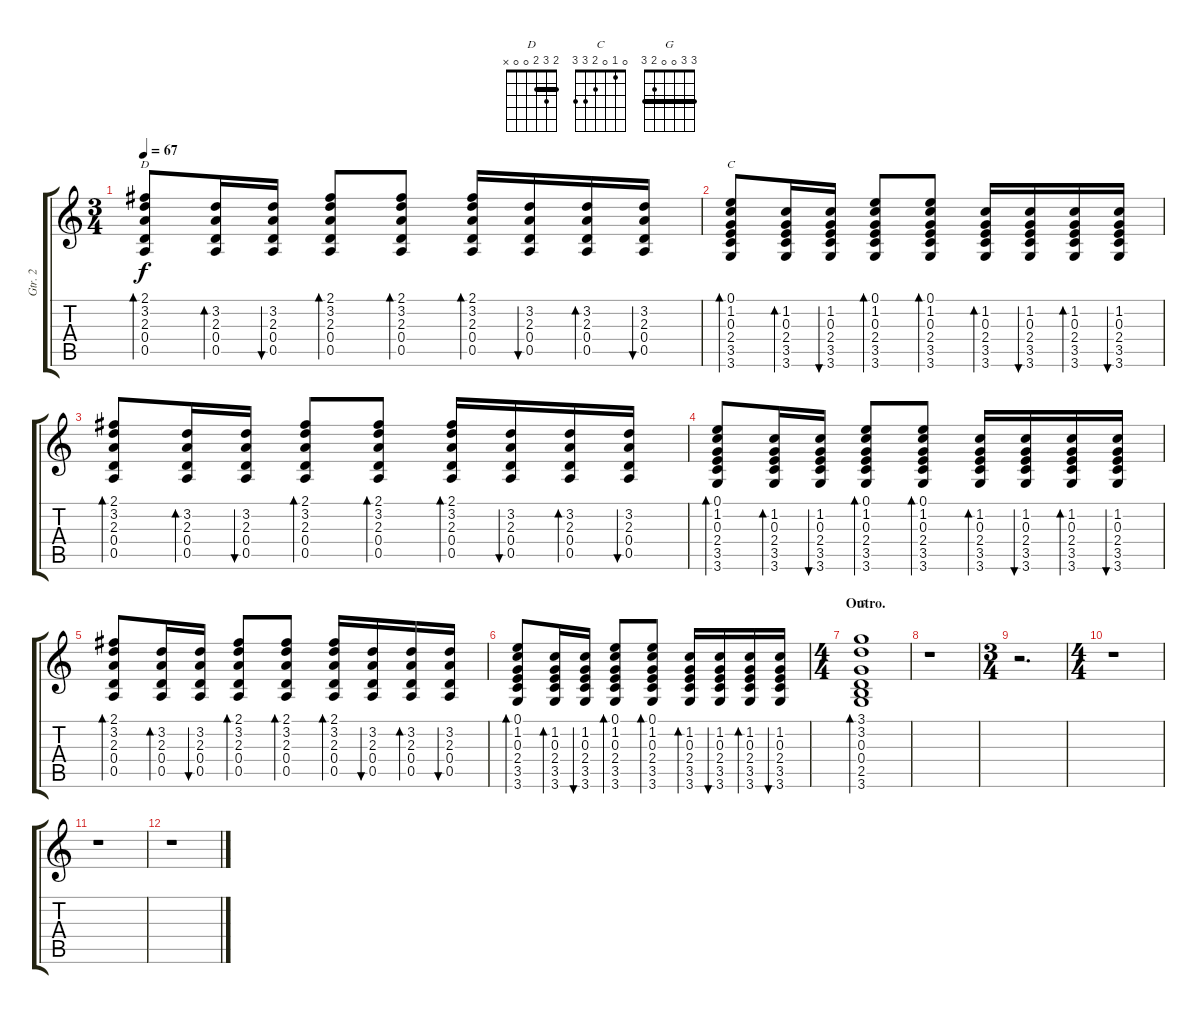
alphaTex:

\track ("Gtr. 2" "Gtr. 2") {instrument acousticguitarsteel}
\staff {score tabs}
\tuning (E4 B3 G3 D3 A2 E2) {hide}
\chord ("D" 2 3 2 0 0 x) {barre 2}
\chord ("C" 0 1 0 2 3 3)
\chord ("G" 3 3 0 0 2 3) {barre 3}
\ts (3 4)
\tempo 67
\clef g2
\ks c
(2.1 3.2 2.3 0.4 0.5).8{bd 60 ch "D" dy f} (3.2 2.3 0.4 0.5).16{bd 30} (3.2 2.3 0.4 0.5).16{bu 30} (2.1 3.2 2.3 0.4 0.5).8{bd 60} (2.1 3.2 2.3 0.4 0.5).8{bd 60} (2.1 3.2 2.3 0.4 0.5).16{bd 30} (3.2 2.3 0.4 0.5).16{bu 30} (3.2 2.3 0.4 0.5).16{bd 30} (3.2 2.3 0.4 0.5).16{bu 30} |
(0.1 1.2 0.3 2.4 3.5 3.6).8{bd 60 ch "C"} (1.2 0.3 2.4 3.5 3.6).16{bd 30} (1.2 0.3 2.4 3.5 3.6).16{bu 30} (0.1 1.2 0.3 2.4 3.5 3.6).8{bd 60} (0.1 1.2 0.3 2.4 3.5 3.6).8{bd 60} (1.2 0.3 2.4 3.5 3.6).16{bd 30} (1.2 0.3 2.4 3.5 3.6).16{bu 30} (1.2 0.3 2.4 3.5 3.6).16{bd 30} (1.2 0.3 2.4 3.5 3.6).16{bu 30} |
(2.1 3.2 2.3 0.4 0.5).8{bd 60} (3.2 2.3 0.4 0.5).16{bd 30} (3.2 2.3 0.4 0.5).16{bu 30} (2.1 3.2 2.3 0.4 0.5).8{bd 60} (2.1 3.2 2.3 0.4 0.5).8{bd 60} (2.1 3.2 2.3 0.4 0.5).16{bd 30} (3.2 2.3 0.4 0.5).16{bu 30} (3.2 2.3 0.4 0.5).16{bd 30} (3.2 2.3 0.4 0.5).16{bu 30} |
(0.1 1.2 0.3 2.4 3.5 3.6).8{bd 60} (1.2 0.3 2.4 3.5 3.6).16{bd 30} (1.2 0.3 2.4 3.5 3.6).16{bu 30} (0.1 1.2 0.3 2.4 3.5 3.6).8{bd 60} (0.1 1.2 0.3 2.4 3.5 3.6).8{bd 60} (1.2 0.3 2.4 3.5 3.6).16{bd 30} (1.2 0.3 2.4 3.5 3.6).16{bu 30} (1.2 0.3 2.4 3.5 3.6).16{bd 30} (1.2 0.3 2.4 3.5 3.6).16{bu 30} |
(2.1 3.2 2.3 0.4 0.5).8{bd 60} (3.2 2.3 0.4 0.5).16{bd 30} (3.2 2.3 0.4 0.5).16{bu 30} (2.1 3.2 2.3 0.4 0.5).8{bd 60} (2.1 3.2 2.3 0.4 0.5).8{bd 60} (2.1 3.2 2.3 0.4 0.5).16{bd 30} (3.2 2.3 0.4 0.5).16{bu 30} (3.2 2.3 0.4 0.5).16{bd 30} (3.2 2.3 0.4 0.5).16{bu 30} |
(0.1 1.2 0.3 2.4 3.5 3.6).8{bd 60} (1.2 0.3 2.4 3.5 3.6).16{bd 30} (1.2 0.3 2.4 3.5 3.6).16{bu 30} (0.1 1.2 0.3 2.4 3.5 3.6).8{bd 60} (0.1 1.2 0.3 2.4 3.5 3.6).8{bd 60} (1.2 0.3 2.4 3.5 3.6).16{bd 30} (1.2 0.3 2.4 3.5 3.6).16{bu 30} (1.2 0.3 2.4 3.5 3.6).16{bd 30} (1.2 0.3 2.4 3.5 3.6).16{bu 30} |
\ts (4 4)
\section ("" "Outro.")
(3.1 3.2 0.3 0.4 2.5 3.6).1{bd 120 ch "G" volume 10} |
r.1 |
\ts (3 4)
r.2{d} |
\ts (4 4)
r.1 |
r.1 |
r.1
